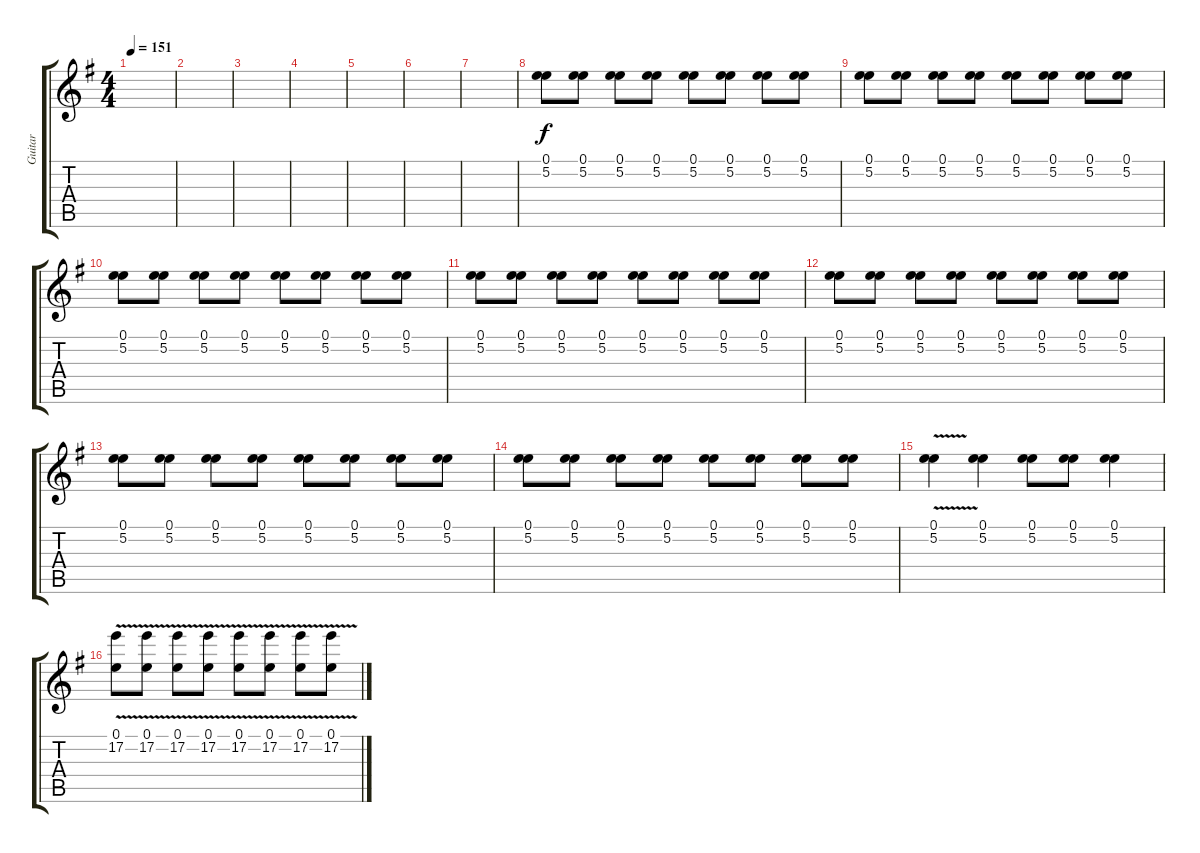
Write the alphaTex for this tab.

\track ("Guitar" "Guitar") {instrument distortionguitar}
\staff {score tabs}
\tuning (E4 B3 G3 D3 A2 E2) {hide}
\ts (4 4)
\tempo 151
\clef g2
\ks eminor
|
|
|
|
|
|
|
(0.1 5.2).8{volume 6 balance 4 instrument distortionguitar} (0.1 5.2).8 (0.1 5.2).8 (0.1 5.2).8 (0.1 5.2).8 (0.1 5.2).8 (0.1 5.2).8 (0.1 5.2).8 |
(0.1 5.2).8{volume 7} (0.1 5.2).8 (0.1 5.2).8 (0.1 5.2).8 (0.1 5.2).8 (0.1 5.2).8 (0.1 5.2).8 (0.1 5.2).8 |
(0.1 5.2).8{volume 8} (0.1 5.2).8 (0.1 5.2).8 (0.1 5.2).8 (0.1 5.2).8 (0.1 5.2).8 (0.1 5.2).8 (0.1 5.2).8 |
(0.1 5.2).8{volume 9} (0.1 5.2).8 (0.1 5.2).8 (0.1 5.2).8 (0.1 5.2).8 (0.1 5.2).8 (0.1 5.2).8 (0.1 5.2).8 |
(0.1 5.2).8{volume 10} (0.1 5.2).8 (0.1 5.2).8 (0.1 5.2).8 (0.1 5.2).8 (0.1 5.2).8 (0.1 5.2).8 (0.1 5.2).8 |
(0.1 5.2).8{volume 12} (0.1 5.2).8 (0.1 5.2).8 (0.1 5.2).8 (0.1 5.2).8 (0.1 5.2).8 (0.1 5.2).8 (0.1 5.2).8 |
(0.1 5.2).8{volume 14} (0.1 5.2).8 (0.1 5.2).8 (0.1 5.2).8 (0.1 5.2).8 (0.1 5.2).8 (0.1 5.2).8 (0.1 5.2).8 |
(0.1{v} 5.2{v}).4 (0.1 5.2).4 (0.1 5.2).8 (0.1 5.2).8 (0.1 5.2).4 |
(0.1 17.2{v}).8 (0.1 17.2{v}).8 (0.1 17.2{v}).8 (0.1 17.2{v}).8 (0.1 17.2{v}).8 (0.1 17.2{v}).8 (0.1 17.2{v}).8 (0.1 17.2{v}).8
